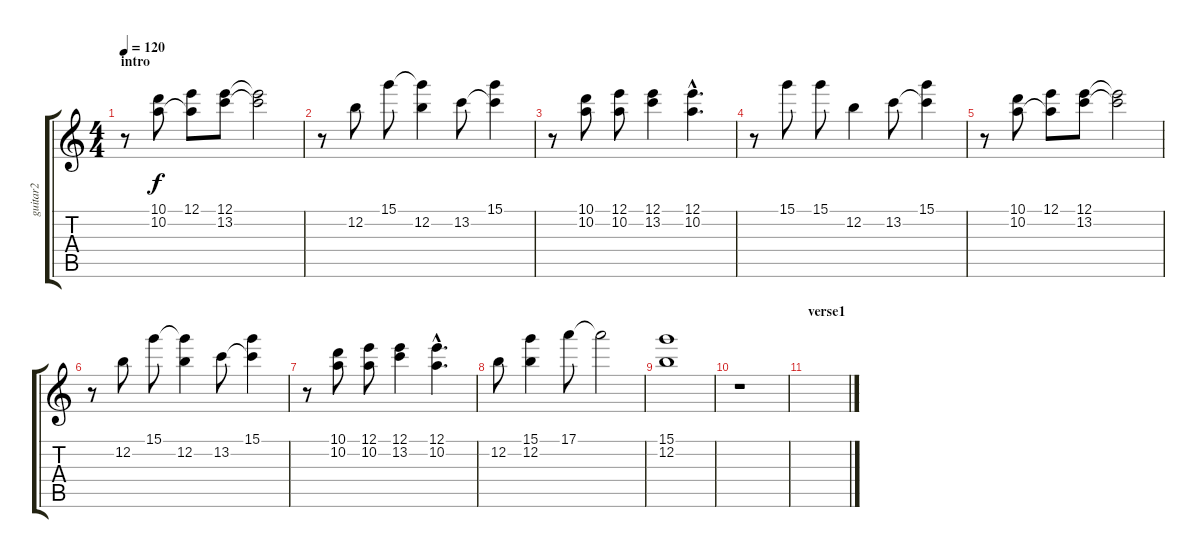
\track ("guitar2" "guitar2") {instrument overdrivenguitar}
\staff {score tabs}
\tuning (E4 B3 G3 D3 A2 E2) {hide}
\ts (4 4)
\section ("" "intro")
\tempo 120
\clef g2
\ks c
r.8{dy f instrument overdrivenguitar} (10.1 10.2).8 (12.1 10.2{t}).8 (12.1 13.2).8 (12.1{t} 13.2{t}).2 |
r.8 12.2.8 15.1.8 (15.1{t} 12.2).4 13.2.8 (15.1 13.2{t}).4 |
r.8 (10.1 10.2).8 (12.1 10.2).8 (12.1 13.2).4 (12.1{hac} 10.2{hac}).4{d} |
r.8 15.1.8 15.1.8 12.2.4 13.2.8 (15.1 13.2{t}).4 |
r.8 (10.1 10.2).8 (12.1 10.2{t}).8 (12.1 13.2).8 (12.1{t} 13.2{t}).2 |
r.8 12.2.8 15.1.8 (15.1{t} 12.2).4 13.2.8 (15.1 13.2{t}).4 |
r.8 (10.1 10.2).8 (12.1 10.2).8 (12.1 13.2).4 (12.1{hac} 10.2{hac}).4{d} |
12.2.8 (15.1 12.2).4 17.1.8 17.1{t}.2 |
(15.1 12.2).1 |
r.1 |
\section ("" "verse1")
